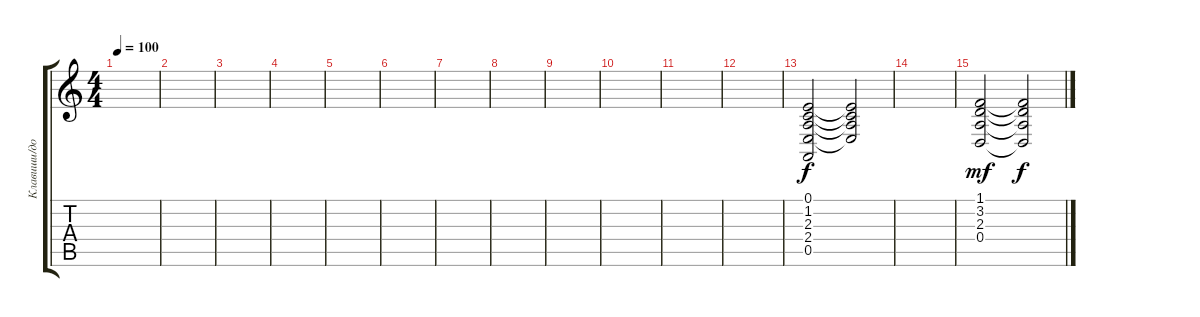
\track ("Клавиши/домра/тромбон" "Клавиши/до") {instrument harpsichord}
\staff {score tabs}
\tuning (E4 B3 G3 D3 A2 E2) {hide}
\ts (4 4)
\tempo 100
\clef g2
\ks c
|
|
|
|
|
|
|
|
|
|
|
|
(0.1 1.2 2.3 2.4 0.5).2 (0.1{t} 1.2{t} 2.3{t} 2.4{t}).2{dy f} |
|
(1.1 3.2 2.3 0.4).2{dy mf} (1.1{t} 3.2{t} 2.3{t} 0.4{t}).2{dy f}
